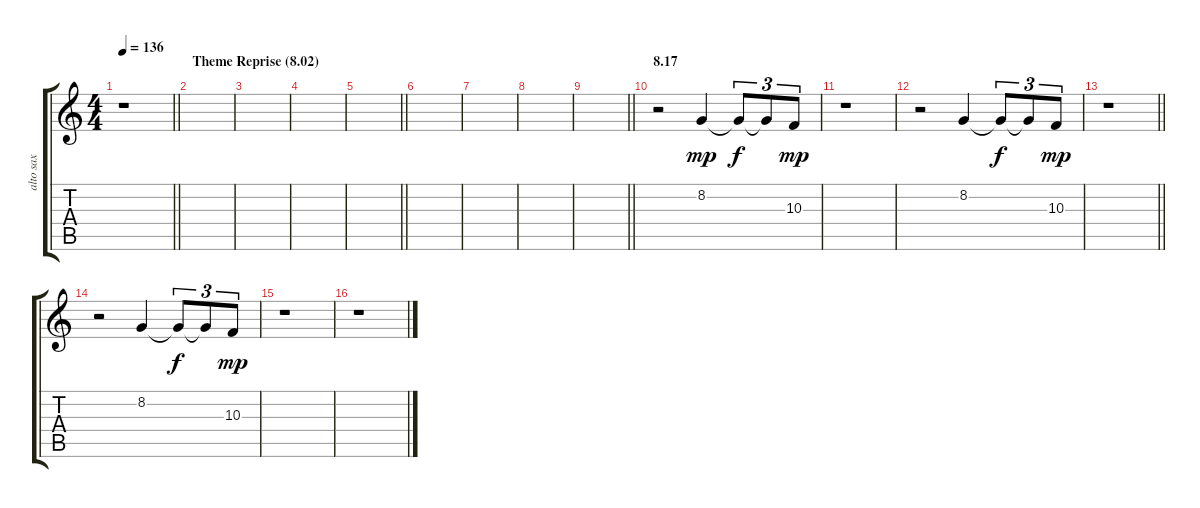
\track ("alto sax" "alto sax") {instrument altosax}
\staff {score tabs}
\tuning (E4 B3 G3 D3 A2 E2) {hide}
\ts (4 4)
\tempo 136
\clef g2
\barLineRight lightlight
\ks c
r.1{dy mp} |
\section ("" "Theme Reprise (8.02)")
|
|
|
\barLineRight lightlight
|
|
|
|
\barLineRight lightlight
|
\section ("" "8.17")
r.2 8.2.4 8.2{t}.8{tu (3 2) dy f} 8.2{t}.8{tu (3 2)} 10.3.8{tu (3 2) dy mp} |
r.1 |
r.2 8.2.4 8.2{t}.8{tu (3 2) dy f} 8.2{t}.8{tu (3 2)} 10.3.8{tu (3 2) dy mp} |
\barLineRight lightlight
r.1 |
r.2 8.2.4 8.2{t}.8{tu (3 2) dy f} 8.2{t}.8{tu (3 2)} 10.3.8{tu (3 2) dy mp} |
r.1 |
r.1
